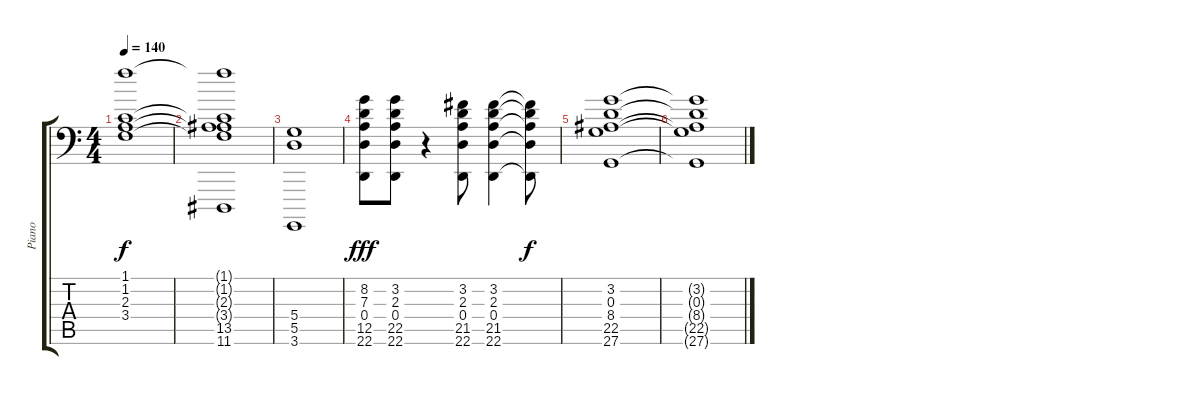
\track ("Piano" "Piano") {instrument acousticgrandpiano}
\staff {score tabs}
\tuning (E5 B3 G3 D3 A2 E0) {hide}
\ts (4 4)
\tempo 140
\clef f4
\ks c
(1.1 1.2 2.3 3.4).1{dy f} |
(1.1{t} 1.2{t} 2.3{t} 3.4{t} 13.5{t} 11.6{t}).1 |
(5.4 5.5 3.6).1 |
(8.2 7.3 0.4 12.5 22.6).8{dy fff} (3.2 2.3 0.4 22.5 22.6).8 r.4 (3.2 2.3 0.4 21.5 22.6).8 (3.2 2.3 0.4 21.5 22.6).4 (3.2{t} 2.3{t} 0.4{t} 21.5{t} 22.6{t}).8{dy f} |
(3.2 0.3 8.4 22.5 27.6).1 |
(3.2{t} 0.3{t} 8.4{t} 22.5{t} 27.6{t}).1
